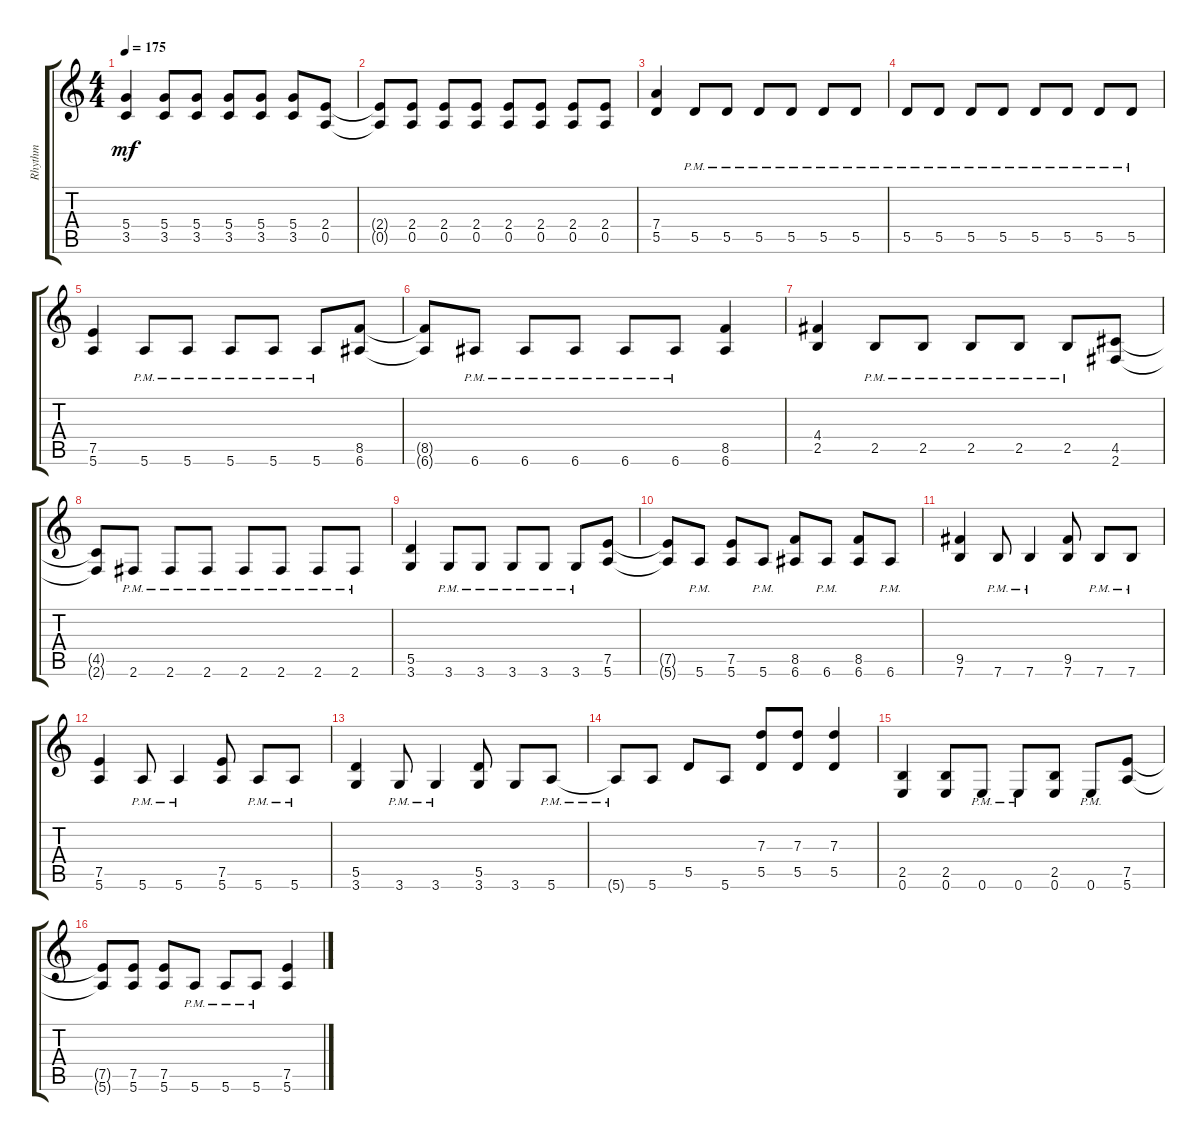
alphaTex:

\track ("Rhythm" "Rhythm") {instrument overdrivenguitar}
\staff {score tabs}
\tuning (E4 B3 G3 D3 A2 E2) {hide}
\ts (4 4)
\tempo 175
\clef g2
\ks c
(5.4 3.5).4{dy mf} (5.4 3.5).8 (5.4 3.5).8 (5.4 3.5).8 (5.4 3.5).8 (5.4 3.5).8 (2.4 0.5).8 |
(2.4{t} 0.5{t}).8 (2.4 0.5).8 (2.4 0.5).8 (2.4 0.5).8 (2.4 0.5).8 (2.4 0.5).8 (2.4 0.5).8 (2.4 0.5).8 |
(7.4 5.5).4 5.5{pm}.8 5.5{pm}.8 5.5{pm}.8 5.5{pm}.8 5.5{pm}.8 5.5{pm}.8 |
5.5{pm}.8 5.5{pm}.8 5.5{pm}.8 5.5{pm}.8 5.5{pm}.8 5.5{pm}.8 5.5{pm}.8 5.5{pm}.8 |
(7.5 5.6).4 5.6{pm}.8 5.6{pm}.8 5.6{pm}.8 5.6{pm}.8 5.6{pm}.8 (8.5 6.6).8 |
(8.5{t} 6.6{t}).8 6.6{pm}.8 6.6{pm}.8 6.6{pm}.8 6.6{pm}.8 6.6{pm}.8 (8.5 6.6).4 |
(4.4 2.5).4 2.5{pm}.8 2.5{pm}.8 2.5{pm}.8 2.5{pm}.8 2.5{pm}.8 (4.5 2.6).8 |
(4.5{t} 2.6{t}).8 2.6{pm}.8 2.6{pm}.8 2.6{pm}.8 2.6{pm}.8 2.6{pm}.8 2.6{pm}.8 2.6{pm}.8 |
(5.5 3.6).4 3.6{pm}.8 3.6{pm}.8 3.6{pm}.8 3.6{pm}.8 3.6{pm}.8 (7.5 5.6).8 |
(7.5{t} 5.6{t}).8 5.6{pm}.8 (7.5 5.6).8 5.6{pm}.8 (8.5 6.6).8 6.6{pm}.8 (8.5 6.6).8 6.6{pm}.8 |
(9.5 7.6).4 7.6{pm}.8 7.6{pm}.4 (9.5 7.6).8 7.6{pm}.8 7.6{pm}.8 |
(7.5 5.6).4 5.6{pm}.8 5.6{pm}.4 (7.5 5.6).8 5.6{pm}.8 5.6{pm}.8 |
(5.5 3.6).4 3.6{pm}.8 3.6{pm}.4 (5.5 3.6).8 3.6.8 5.6{pm}.8 |
5.6{pm t}.8 5.6.8 5.5.8 5.6.8 (7.3 5.5).8 (7.3 5.5).8 (7.3 5.5).4 |
(2.5 0.6).4 (2.5 0.6).8 0.6{pm}.8 0.6{pm}.8 (2.5 0.6).8 0.6{pm}.8 (7.5 5.6).8 |
(7.5{t} 5.6{t}).8 (7.5 5.6).8 (7.5 5.6).8 5.6{pm}.8 5.6{pm}.8 5.6{pm}.8 (7.5 5.6).4
